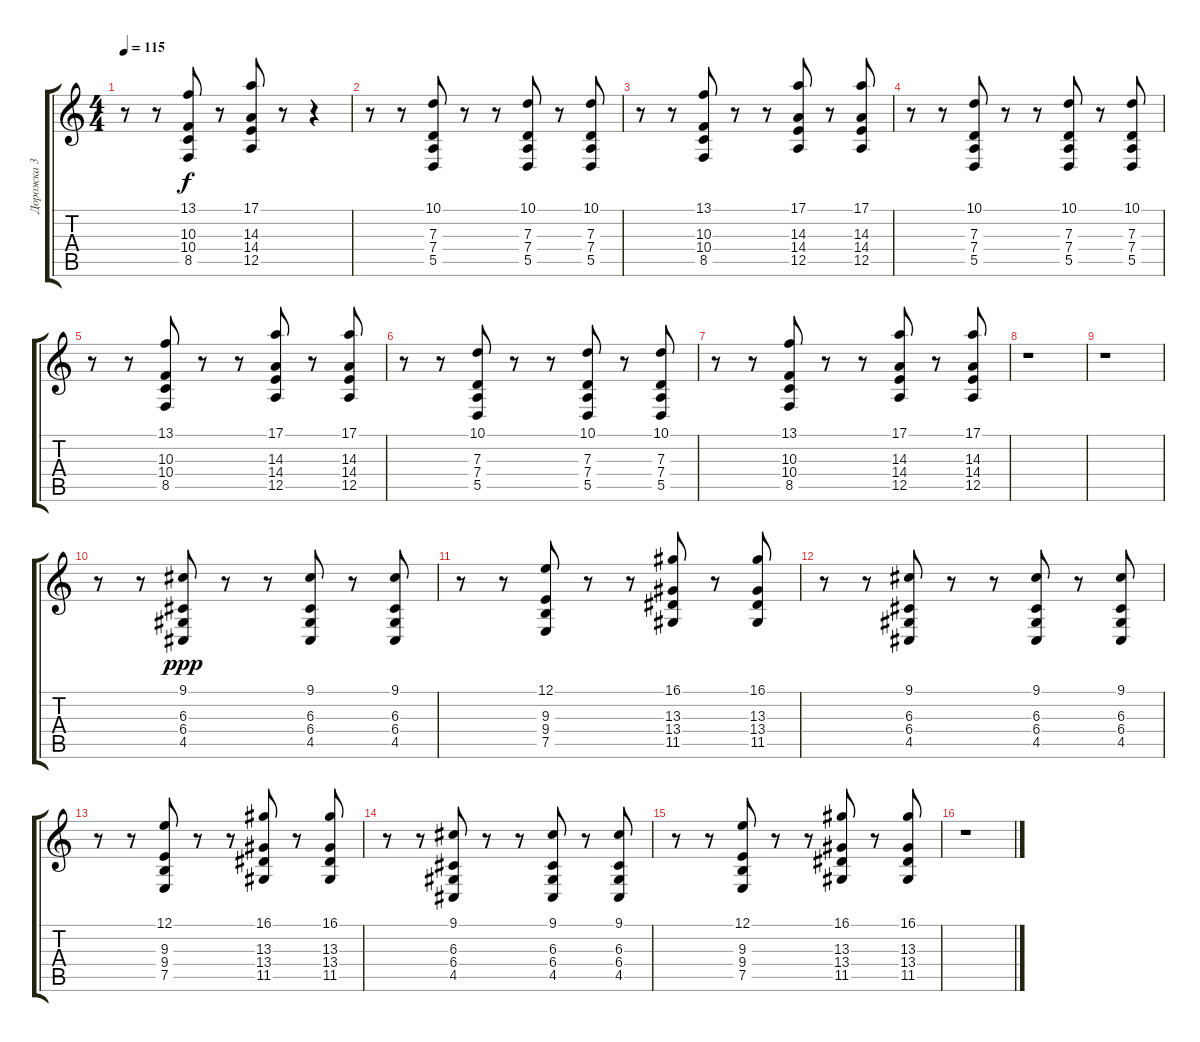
\track ("Дорожка 3" "Дорожка 3") {instrument rockorgan}
\staff {score tabs}
\tuning (E4 B3 G3 D3 A2 E2) {hide}
\ts (4 4)
\tempo 115
\clef g2
\ks c
r.8{dy f} r.8 (13.1 10.3 10.4 8.5).8 r.8 (17.1 14.3 14.4 12.5).8 r.8 r.4 |
r.8 r.8 (10.1 7.3 7.4 5.5).8 r.8 r.8 (10.1 7.3 7.4 5.5).8 r.8 (10.1 7.3 7.4 5.5).8 |
r.8 r.8 (13.1 10.3 10.4 8.5).8 r.8 r.8 (17.1 14.3 14.4 12.5).8 r.8 (17.1 14.3 14.4 12.5).8 |
r.8 r.8 (10.1 7.3 7.4 5.5).8 r.8 r.8 (10.1 7.3 7.4 5.5).8 r.8 (10.1 7.3 7.4 5.5).8 |
r.8 r.8 (13.1 10.3 10.4 8.5).8 r.8 r.8 (17.1 14.3 14.4 12.5).8 r.8 (17.1 14.3 14.4 12.5).8 |
r.8 r.8 (10.1 7.3 7.4 5.5).8 r.8 r.8 (10.1 7.3 7.4 5.5).8 r.8 (10.1 7.3 7.4 5.5).8 |
r.8 r.8 (13.1 10.3 10.4 8.5).8 r.8 r.8 (17.1 14.3 14.4 12.5).8 r.8 (17.1 14.3 14.4 12.5).8 |
r.1 |
r.1 |
r.8 r.8 (9.1 6.3 6.4 4.5).8{dy ppp} r.8 r.8 (9.1 6.3 6.4 4.5).8 r.8 (9.1 6.3 6.4 4.5).8 |
r.8 r.8 (12.1 9.3 9.4 7.5).8 r.8 r.8 (16.1 13.3 13.4 11.5).8 r.8 (16.1 13.3 13.4 11.5).8 |
r.8 r.8 (9.1 6.3 6.4 4.5).8 r.8 r.8 (9.1 6.3 6.4 4.5).8 r.8 (9.1 6.3 6.4 4.5).8 |
r.8 r.8 (12.1 9.3 9.4 7.5).8 r.8 r.8 (16.1 13.3 13.4 11.5).8 r.8 (16.1 13.3 13.4 11.5).8 |
r.8 r.8 (9.1 6.3 6.4 4.5).8 r.8 r.8 (9.1 6.3 6.4 4.5).8 r.8 (9.1 6.3 6.4 4.5).8 |
r.8 r.8 (12.1 9.3 9.4 7.5).8 r.8 r.8 (16.1 13.3 13.4 11.5).8 r.8 (16.1 13.3 13.4 11.5).8 |
r.1
